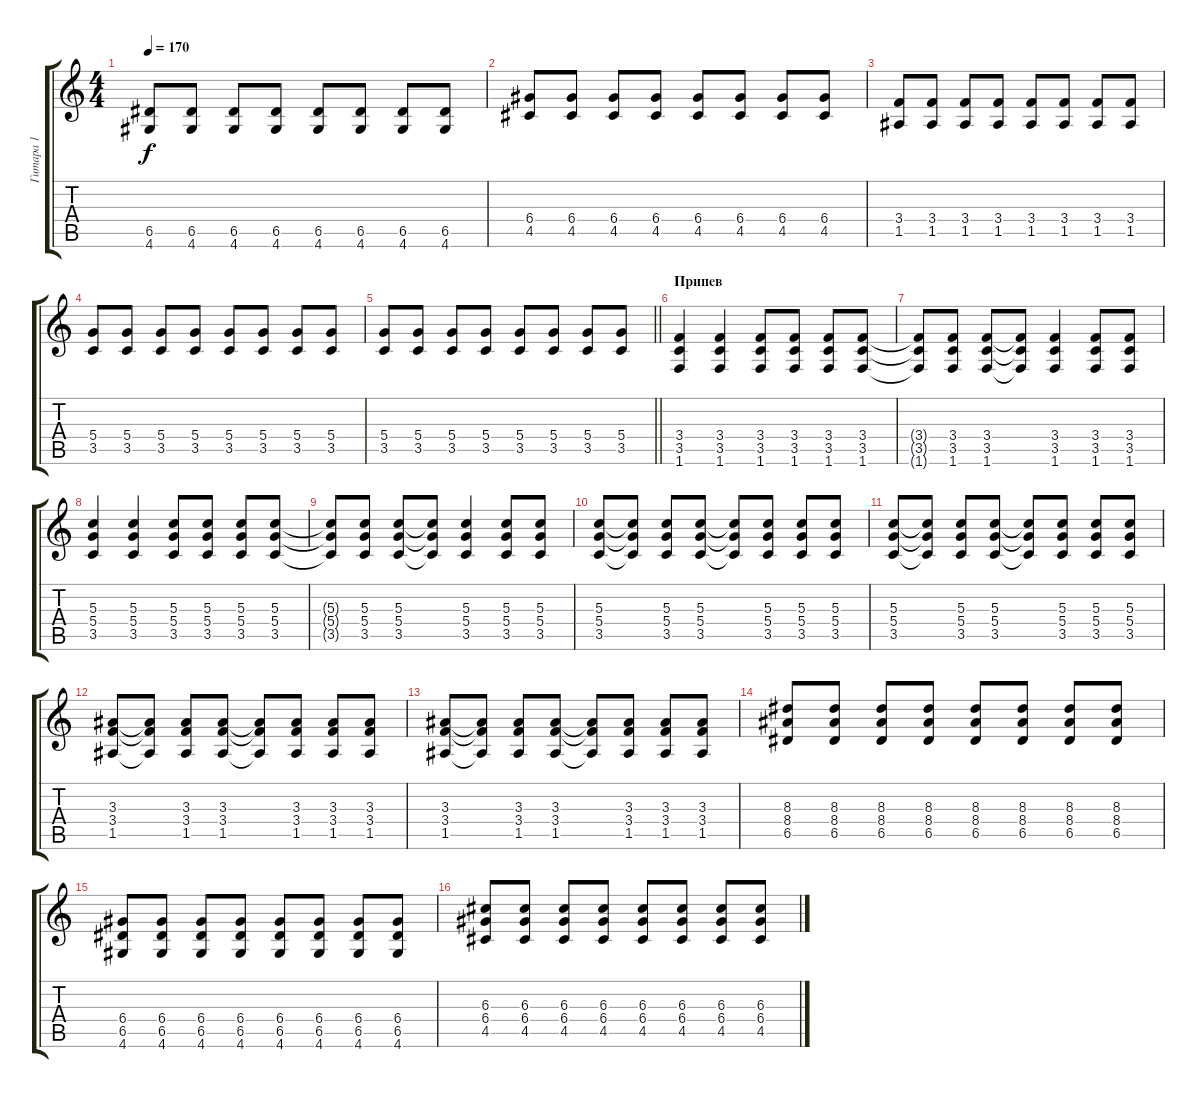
\track ("Гитара 1" "Гитара 1") {instrument distortionguitar}
\staff {score tabs}
\tuning (E4 B3 G3 D3 A2 E2) {hide}
\ts (4 4)
\tempo 170
\clef g2
\ks c
(6.5 4.6).8{dy f} (6.5 4.6).8 (6.5 4.6).8 (6.5 4.6).8 (6.5 4.6).8 (6.5 4.6).8 (6.5 4.6).8 (6.5 4.6).8 |
(6.4 4.5).8 (6.4 4.5).8 (6.4 4.5).8 (6.4 4.5).8 (6.4 4.5).8 (6.4 4.5).8 (6.4 4.5).8 (6.4 4.5).8 |
(3.4 1.5).8 (3.4 1.5).8 (3.4 1.5).8 (3.4 1.5).8 (3.4 1.5).8 (3.4 1.5).8 (3.4 1.5).8 (3.4 1.5).8 |
(5.4 3.5).8 (5.4 3.5).8 (5.4 3.5).8 (5.4 3.5).8 (5.4 3.5).8 (5.4 3.5).8 (5.4 3.5).8 (5.4 3.5).8 |
\barLineRight lightlight
(5.4 3.5).8 (5.4 3.5).8 (5.4 3.5).8 (5.4 3.5).8 (5.4 3.5).8 (5.4 3.5).8 (5.4 3.5).8 (5.4 3.5).8 |
\section ("" "Припев")
(3.4 3.5 1.6).4 (3.4 3.5 1.6).4 (3.4 3.5 1.6).8 (3.4 3.5 1.6).8 (3.4 3.5 1.6).8 (3.4 3.5 1.6).8 |
(3.4{t} 3.5{t} 1.6{t}).8 (3.4 3.5 1.6).8 (3.4 3.5 1.6).8 (3.4{t} 3.5{t} 1.6{t}).8 (3.4 3.5 1.6).4 (3.4 3.5 1.6).8 (3.4 3.5 1.6).8 |
(5.3 5.4 3.5).4 (5.3 5.4 3.5).4 (5.3 5.4 3.5).8 (5.3 5.4 3.5).8 (5.3 5.4 3.5).8 (5.3 5.4 3.5).8 |
(5.3{t} 5.4{t} 3.5{t}).8 (5.3 5.4 3.5).8 (5.3 5.4 3.5).8 (5.3{t} 5.4{t} 3.5{t}).8 (5.3 5.4 3.5).4 (5.3 5.4 3.5).8 (5.3 5.4 3.5).8 |
(5.3 5.4 3.5).8 (5.3{t} 5.4{t} 3.5{t}).8 (5.3 5.4 3.5).8 (5.3 5.4 3.5).8 (5.3{t} 5.4{t} 3.5{t}).8 (5.3 5.4 3.5).8 (5.3 5.4 3.5).8 (5.3 5.4 3.5).8 |
(5.3 5.4 3.5).8 (5.3{t} 5.4{t} 3.5{t}).8 (5.3 5.4 3.5).8 (5.3 5.4 3.5).8 (5.3{t} 5.4{t} 3.5{t}).8 (5.3 5.4 3.5).8 (5.3 5.4 3.5).8 (5.3 5.4 3.5).8 |
(3.3 3.4 1.5).8 (3.3{t} 3.4{t} 1.5{t}).8 (3.3 3.4 1.5).8 (3.3 3.4 1.5).8 (3.3{t} 3.4{t} 1.5{t}).8 (3.3 3.4 1.5).8 (3.3 3.4 1.5).8 (3.3 3.4 1.5).8 |
(3.3 3.4 1.5).8 (3.3{t} 3.4{t} 1.5{t}).8 (3.3 3.4 1.5).8 (3.3 3.4 1.5).8 (3.3{t} 3.4{t} 1.5{t}).8 (3.3 3.4 1.5).8 (3.3 3.4 1.5).8 (3.3 3.4 1.5).8 |
(8.3 8.4 6.5).8 (8.3 8.4 6.5).8 (8.3 8.4 6.5).8 (8.3 8.4 6.5).8 (8.3 8.4 6.5).8 (8.3 8.4 6.5).8 (8.3 8.4 6.5).8 (8.3 8.4 6.5).8 |
(6.4 6.5 4.6).8 (6.4 6.5 4.6).8 (6.4 6.5 4.6).8 (6.4 6.5 4.6).8 (6.4 6.5 4.6).8 (6.4 6.5 4.6).8 (6.4 6.5 4.6).8 (6.4 6.5 4.6).8 |
(6.3 6.4 4.5).8 (6.3 6.4 4.5).8 (6.3 6.4 4.5).8 (6.3 6.4 4.5).8 (6.3 6.4 4.5).8 (6.3 6.4 4.5).8 (6.3 6.4 4.5).8 (6.3 6.4 4.5).8
